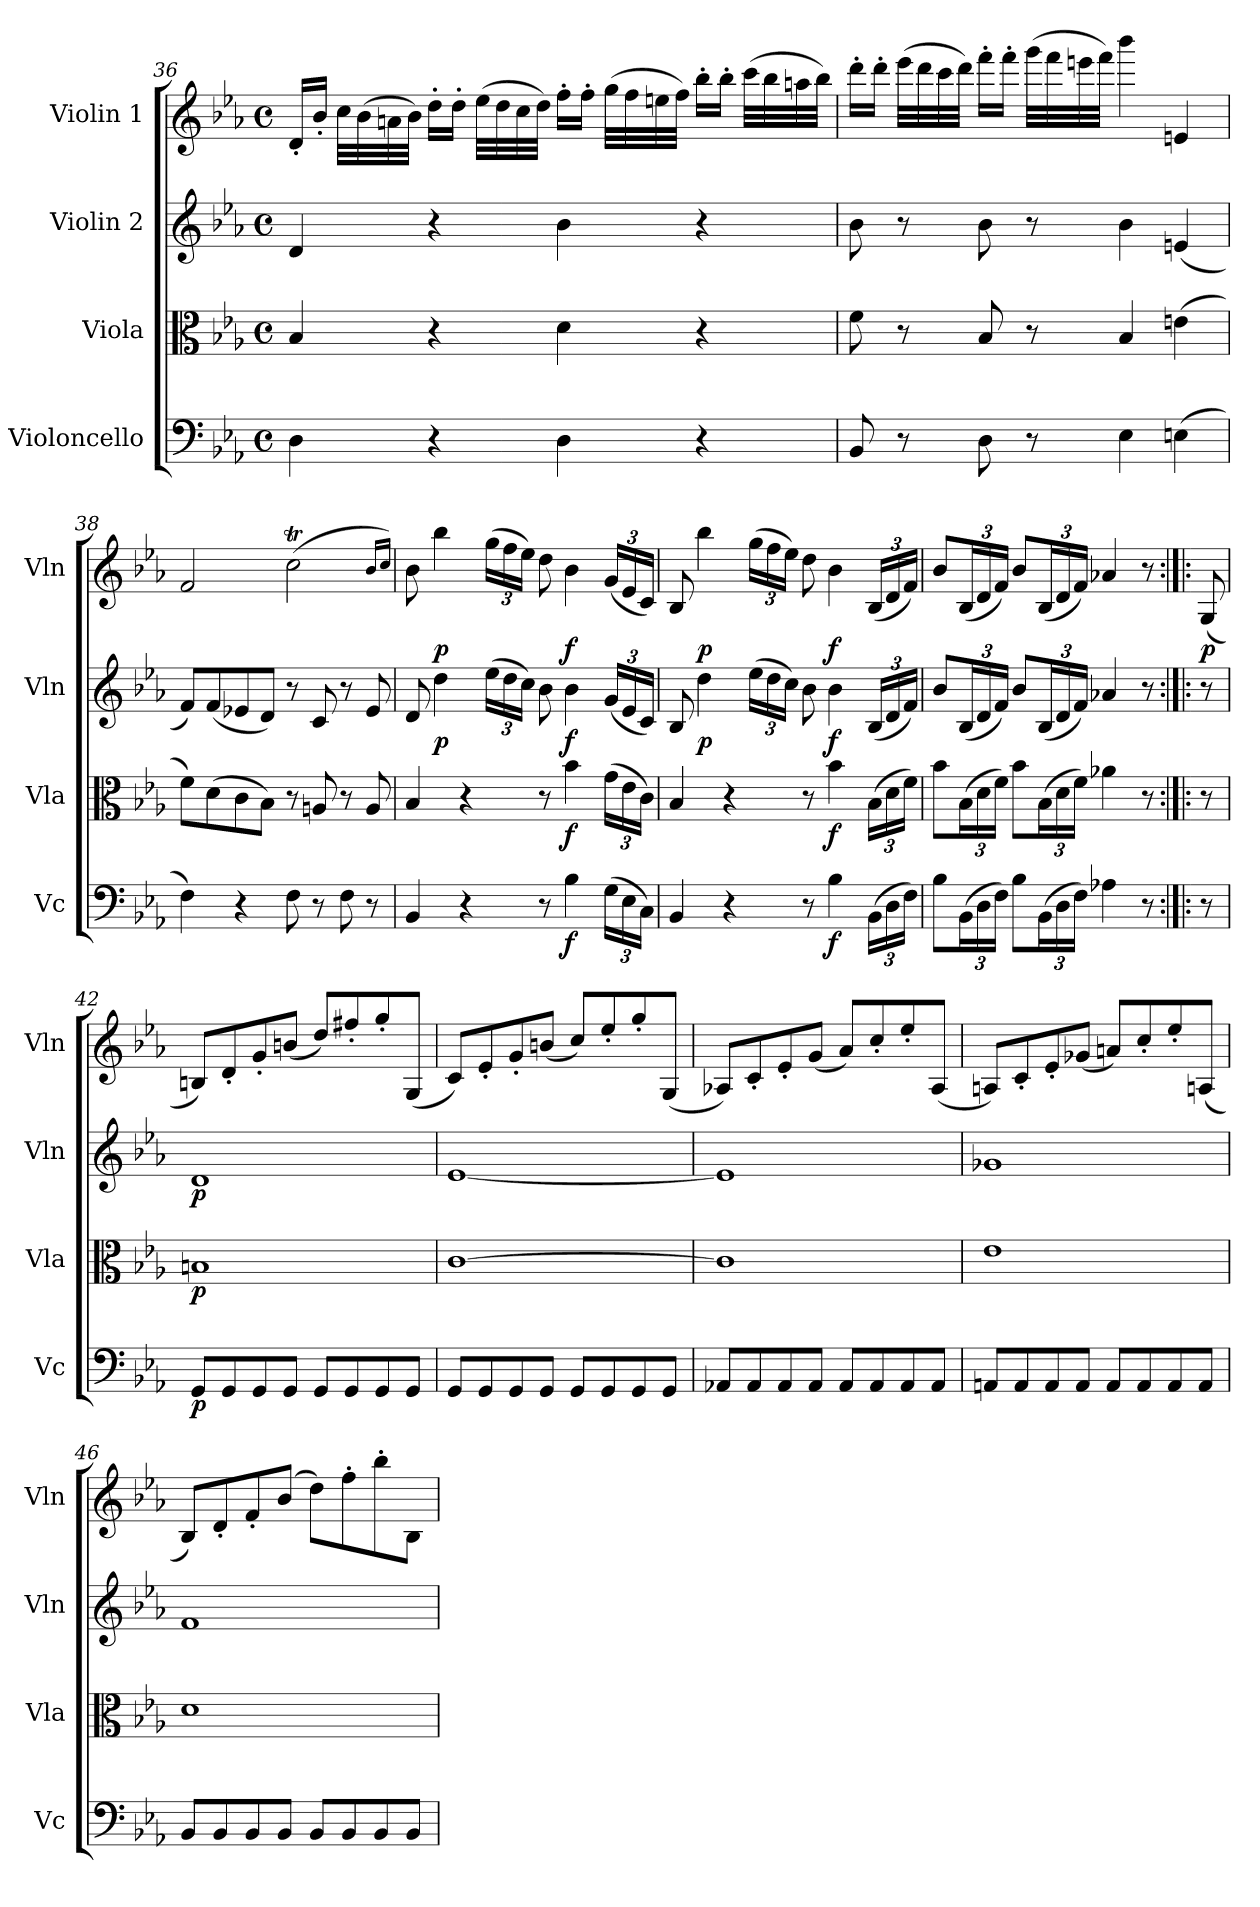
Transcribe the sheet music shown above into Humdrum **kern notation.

**kern	**dynam	**kern	**dynam	**kern	**dynam	**kern	**dynam
*part4	*part4	*part3	*part3	*part2	*part2	*part1	*part1
*staff4	*staff4	*staff3	*staff3	*staff2	*staff2	*staff1	*staff1
*I"Violoncello	*	*I"Viola	*	*I"Violin 2	*	*I"Violin 1	*
*I'Vc	*	*I'Vla	*	*I'Vln	*	*I'Vln	*
!!LO:PB:g=z
*clefF4	*	*clefC3	*	*clefG2	*	*clefG2	*
*k[b-e-a-]	*	*k[b-e-a-]	*	*k[b-e-a-]	*	*k[b-e-a-]	*
*M4/4	*	*M4/4	*	*M4/4	*	*M4/4	*
*met(c)	*	*met(c)	*	*met(c)	*	*met(c)	*
=36	=36	=36	=36	=36	=36	=36	=36
4D\	.	4B-/	.	4d/	.	16d'/LL	.
.	.	.	.	.	.	16b-'/JJ	.
.	.	.	.	.	.	32cc\LLL	.
.	.	.	.	.	.	(>32b-\	.
.	.	.	.	.	.	32an\	.
.	.	.	.	.	.	32b-\JJJ)	.
4r	.	4r	.	4r	.	16dd'\LL	.
.	.	.	.	.	.	16dd'\JJ	.
.	.	.	.	.	.	(>32ee-\LLL	.
.	.	.	.	.	.	32dd\	.
.	.	.	.	.	.	32cc\	.
.	.	.	.	.	.	32dd\JJJ)	.
4D\	.	4d\	.	4b-\	.	16ff'\LL	.
.	.	.	.	.	.	16ff'\JJ	.
.	.	.	.	.	.	(>32gg\LLL	.
.	.	.	.	.	.	32ff\	.
.	.	.	.	.	.	32een\	.
.	.	.	.	.	.	32ff\JJJ)	.
4r	.	4r	.	4r	.	16bb-'\LL	.
.	.	.	.	.	.	16bb-'\JJ	.
.	.	.	.	.	.	(>32ccc\LLL	.
.	.	.	.	.	.	32bb-\	.
.	.	.	.	.	.	32aan\	.
.	.	.	.	.	.	32bb-\JJJ)	.
=37	=37	=37	=37	=37	=37	=37	=37
8BB-/	.	8f\	.	8b-\	.	16ddd'\LL	.
.	.	.	.	.	.	16ddd'\JJ	.
8r	.	8r	.	8r	.	(>32eee-\LLL	.
.	.	.	.	.	.	32ddd\	.
.	.	.	.	.	.	32ccc\	.
.	.	.	.	.	.	32ddd\JJJ)	.
8D\	.	8B-/	.	8b-\	.	16fff'\LL	.
.	.	.	.	.	.	16fff'\JJ	.
8r	.	8r	.	8r	.	(>32ggg\LLL	.
.	.	.	.	.	.	32fff\	.
.	.	.	.	.	.	32eeen\	.
.	.	.	.	.	.	32fff\JJJ)	.
4E-\	.	4B-/	.	4b-\	.	4bbb-\	.
(>4En\	.	(>4en\	.	(<4en/	.	4en/	.
=38	=38	=38	=38	=38	=38	=38	=38
4F\)	.	8f\L)	.	8f/L)	.	2f/	.
.	.	(>8d\	.	(<8f/	.	.	.
4r	.	8c\	.	8e-X/	.	.	.
.	.	8B-\J)	.	8d/J)	.	.	.
8F\	.	8r	.	8r	.	(>2ccT\	.
8r	.	8An/	.	8c/	.	.	.
8F\	.	8r	.	8r	.	.	.
8r	.	8A/	.	8e-/	.	.	.
.	.	.	.	.	.	16qb-/LL	.
.	.	.	.	.	.	16qcc/JJ)	.
!!LO:LB:g=z
=39	=39	=39	=39	=39	=39	=39	=39
4BB-/	.	4B-/	.	8d/	.	8b-\	.
!	!	!	!	!	!LO:DY:b	!	!LO:DY:b
.	.	.	.	4dd\	p	4bb-\	p
4r	.	4r	.	.	.	.	.
*	*	*	*	*Xbrackettup	*	*Xbrackettup	*
.	.	.	.	(>24ee-\LL	.	(>24gg\LL	.
.	.	.	.	24dd\	.	24ff\	.
.	.	.	.	24cc\JJ)	.	24ee-\JJ)	.
8r	.	8r	.	8b-\	.	8dd\	.
!	!LO:DY:b	!	!LO:DY:b	!	!LO:DY:b	!	!LO:DY:b
4B-\	f	4b-\	f	4b-\	f	4b-\	f
*Xbrackettup	*	*Xbrackettup	*	*	*	*	*
(>24G\LL	.	(>24g\LL	.	(<24g/LL	.	(<24g/LL	.
24E-\	.	24e-\	.	24e-/	.	24e-/	.
24C\JJ)	.	24c\JJ)	.	24c/JJ)	.	24c/JJ)	.
=40	=40	=40	=40	=40	=40	=40	=40
4BB-/	.	4B-/	.	8B-/	.	8B-/	.
!	!	!	!	!	!LO:DY:b	!	!LO:DY:b
.	.	.	.	4dd\	p	4bb-\	p
4r	.	4r	.	.	.	.	.
.	.	.	.	(>24ee-\LL	.	(>24gg\LL	.
.	.	.	.	24dd\	.	24ff\	.
.	.	.	.	24cc\JJ)	.	24ee-\JJ)	.
8r	.	8r	.	8b-\	.	8dd\	.
!	!LO:DY:b	!	!LO:DY:b	!	!LO:DY:b	!	!LO:DY:b
4B-\	f	4b-\	f	4b-\	f	4b-\	f
(>24BB-\LL	.	(>24B-\LL	.	(<24B-/LL	.	(<24B-/LL	.
24D\	.	24d\	.	24d/	.	24d/	.
24F\JJ)	.	24f\JJ)	.	24f/JJ)	.	24f/JJ)	.
=41	=41	=41	=41	=41	=41	=41	=41
8B-\L	.	8b-\L	.	8b-/L	.	8b-/L	.
(>24BB-\L	.	(>24B-\L	.	(<24B-/L	.	(<24B-/L	.
24D\	.	24d\	.	24d/	.	24d/	.
24F\JJ)	.	24f\JJ)	.	24f/JJ)	.	24f/JJ)	.
8B-\L	.	8b-\L	.	8b-/L	.	8b-/L	.
(>24BB-\L	.	(>24B-\L	.	(<24B-/L	.	(<24B-/L	.
24D\	.	24d\	.	24d/	.	24d/	.
24F\JJ)	.	24f\JJ)	.	24f/JJ)	.	24f/JJ)	.
4A-X\	.	4a-X\	.	4a-X/	.	4a-X/	.
8r	.	8r	.	8r	.	8r	.
!!LO:LB:g=z
=41X1:|!|:	=41X1:|!|:	=41X1:|!|:	=41X1:|!|:	=41X1:|!|:	=41X1:|!|:	=41X1:|!|:	=41X1:|!|:
!	!	!	!	!	!	!	!LO:DY:b
8r	.	8r	.	8r	.	(<8G/	p
=42	=42	=42	=42	=42	=42	=42	=42
!	!LO:DY:b	!	!LO:DY:b	!	!LO:DY:b	!	!
8GG/L	p	1Bn	p	1d	p	8Bn/L)	.
8GG/	.	.	.	.	.	8d'/	.
8GG/	.	.	.	.	.	8g'/	.
8GG/J	.	.	.	.	.	(<8bn/J	.
8GG/L	.	.	.	.	.	8dd/L)	.
8GG/	.	.	.	.	.	8ff#X'/	.
8GG/	.	.	.	.	.	8gg'/	.
8GG/J	.	.	.	.	.	(<8G/J	.
=43	=43	=43	=43	=43	=43	=43	=43
8GG/L	.	[1c	.	[1e-	.	8c/L)	.
8GG/	.	.	.	.	.	8e-'/	.
8GG/	.	.	.	.	.	8g'/	.
8GG/J	.	.	.	.	.	(<8bn/J	.
8GG/L	.	.	.	.	.	8cc/L)	.
8GG/	.	.	.	.	.	8ee-'/	.
8GG/	.	.	.	.	.	8gg'/	.
8GG/J	.	.	.	.	.	(<8G/J	.
=44	=44	=44	=44	=44	=44	=44	=44
8AA-X/L	.	1c]	.	1e-]	.	8A-X/L)	.
8AA-/	.	.	.	.	.	8c'/	.
8AA-/	.	.	.	.	.	8e-'/	.
8AA-/J	.	.	.	.	.	(<8g/J	.
8AA-/L	.	.	.	.	.	8a-/L)	.
8AA-/	.	.	.	.	.	8cc'/	.
8AA-/	.	.	.	.	.	8ee-'/	.
8AA-/J	.	.	.	.	.	(<8A-/J	.
=45	=45	=45	=45	=45	=45	=45	=45
8AAn/L	.	1e-	.	1g-X	.	8An/L)	.
8AA/	.	.	.	.	.	8c'/	.
8AA/	.	.	.	.	.	8e-'/	.
8AA/J	.	.	.	.	.	(<8g-X/J	.
8AA/L	.	.	.	.	.	8an/L)	.
8AA/	.	.	.	.	.	8cc'/	.
8AA/	.	.	.	.	.	8ee-'/	.
8AA/J	.	.	.	.	.	(<8An/J	.
!!LO:LB:g=z
=46	=46	=46	=46	=46	=46	=46	=46
8BB-/L	.	1d	.	1f	.	8B-/L)	.
8BB-/	.	.	.	.	.	8d'/	.
8BB-/	.	.	.	.	.	8f'/	.
8BB-/J	.	.	.	.	.	(>8b-/J	.
8BB-/L	.	.	.	.	.	8dd\L)	.
8BB-/	.	.	.	.	.	8ff'\	.
8BB-/	.	.	.	.	.	8bb-'\	.
8BB-/J	.	.	.	.	.	8B-\J	.
=	=	=	=	=	=	=	=
*-	*-	*-	*-	*-	*-	*-	*-
